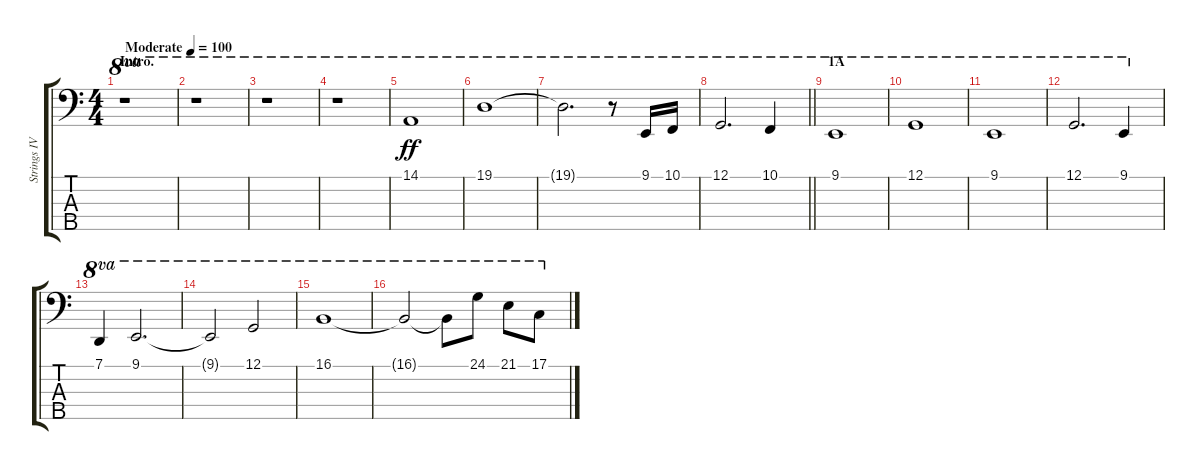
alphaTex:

\track ("Strings IV" "Strings IV") {instrument stringensemble1}
\staff {score tabs}
\tuning (G2 D2 A1 E1 B0) {hide}
\ts (4 4)
\section ("" "Intro.")
\tempo (100 "Moderate")
\clef f4
\ks c
r.1{ot 8va dy ff instrument stringensemble1} |
r.1{ot 8va} |
r.1{ot 8va} |
r.1{ot 8va} |
14.1.1{ot 8va} |
19.1.1{ot 8va} |
19.1{t}.2{d ot 8va} r.8{ot 8va} 9.1.16{ot 8va} 10.1.16{ot 8va} |
\barLineRight lightlight
12.1.2{d ot 8va} 10.1.4{ot 8va} |
\section ("" "1A")
9.1.1{ot 8va} |
12.1.1{ot 8va} |
9.1.1{ot 8va} |
12.1.2{d ot 8va} 9.1.4{ot 8va} |
7.1.4{ot 8va} 9.1.2{d ot 8va} |
9.1{t}.2{ot 8va} 12.1.2{ot 8va} |
16.1.1{ot 8va} |
16.1{t}.2{ot 8va} 16.1{t}.8{ot 8va} 24.1.8{ot 8va} 21.1.8{ot 8va} 17.1.8{ot 8va}
